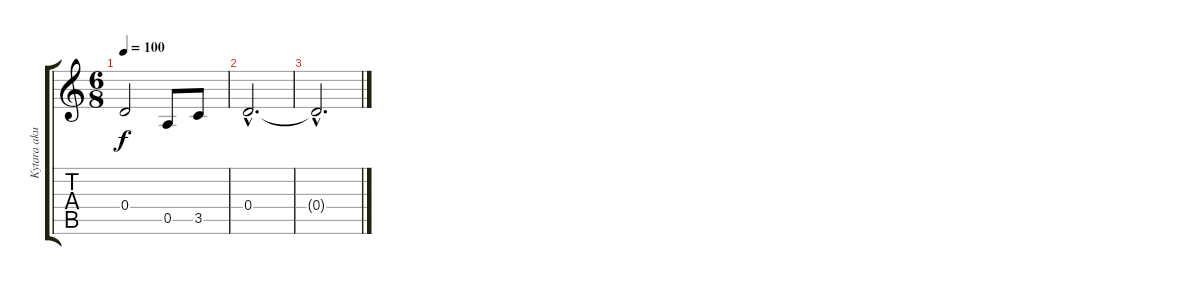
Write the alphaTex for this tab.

\track ("Kytara akusticka" "Kytara aku") {instrument acousticguitarnylon}
\staff {score tabs}
\tuning (E4 B3 G3 D3 A2 E2) {hide}
\ts (6 8)
\tempo 100
\clef g2
\ks c
0.4{t}.2{dy f} 0.5.8 3.5.8 |
0.4{hac}.2{d} |
0.4{hac t}.2{d}
